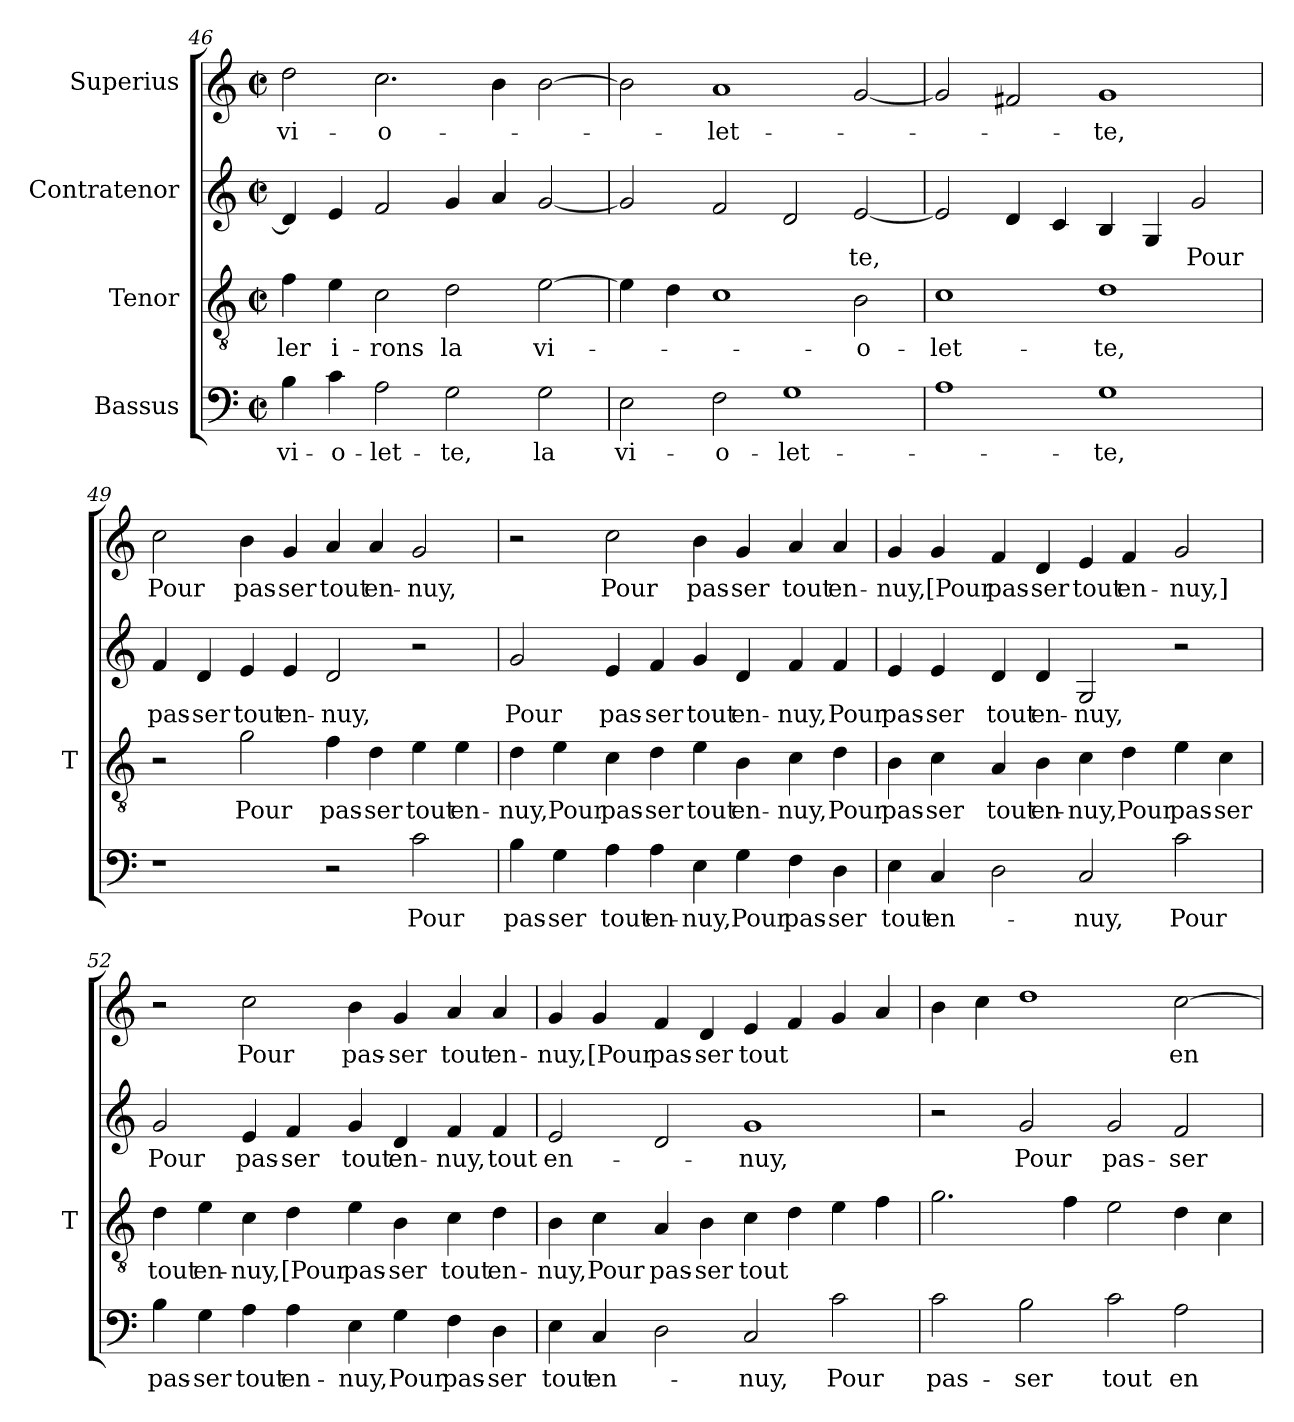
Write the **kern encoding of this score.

**kern	**text	**kern	**text	**kern	**text	**kern	**text
*part4	*part4	*part3	*part3	*part2	*part2	*part1	*part1
*staff4	*staff4	*staff3	*staff3	*staff2	*staff2	*staff1	*staff1
*I"Bassus	*	*I"Tenor	*	*I"Contratenor	*	*I"Superius	*
*	*	*I'T	*	*	*	*	*
*clefF4	*	*clefGv2	*	*clefG2	*	*clefG2	*
*k[]	*	*k[]	*	*k[]	*	*k[]	*
*C:	*	*C:	*	*C:	*	*C:	*
*M2/2	*	*M2/2	*	*M2/2	*	*M2/2	*
*met(c|)	*	*met(c|)	*	*met(c|)	*	*met(c|)	*
=46	=46	=46	=46	=46	=46	=46	=46
4B	vi-	4f	-ler	4d]	.	2dd	vi-
4c	o-	4e	i-	4e	.	.	.
2A	let-	2c	-rons	2f	.	2.cc	o-
2G	-te,	2d	-la	4g	.	.	.
.	.	.	.	4a	.	4b	.
2G	-la	[2e	vi-	[2g	.	[2b	.
=47	=47	=47	=47	=47	=47	=47	=47
2E	vi-	4e]	.	2g]	.	2b]	.
.	.	4d	.	.	.	.	.
2F	o-	1c	.	2f	.	1a	let-
1G	let-	.	.	2d	.	.	.
.	.	2B	o-	[2e	-te,	[2g	.
!!LO:PB:g=z
=48	=48	=48	=48	=48	=48	=48	=48
1A	.	1c	let-	2e]	.	2g]	.
.	.	.	.	4d	.	2f#X	.
.	.	.	.	4c	.	.	.
1G	-te,	1d	-te,	4B	.	1g	-te,
.	.	.	.	4G	.	.	.
.	.	.	.	2g	-Pour	.	.
=49	=49	=49	=49	=49	=49	=49	=49
1r	.	2r	.	4f	pas-	2cc	-Pour
.	.	.	.	4d	-ser	.	.
.	.	2g	-Pour	4e	-tout	4b	pas-
.	.	.	.	4e	en-	4g	-ser
2r	.	4f	pas-	2d	-nuy,	4a	-tout
.	.	4d	-ser	.	.	4a	en-
2c	-Pour	4e	-tout	2r	.	2g	-nuy,
.	.	4e	en-	.	.	.	.
=50	=50	=50	=50	=50	=50	=50	=50
4B	pas-	4d	-nuy,	2g	-Pour	2r	.
4G	-ser	4e	-Pour	.	.	.	.
4A	-tout	4c	pas-	4e	pas-	2cc	-Pour
4A	en-	4d	-ser	4f	-ser	.	.
4E	-nuy,	4e	-tout	4g	-tout	4b	pas-
4G	-Pour	4B	en-	4d	en-	4g	-ser
4F	pas-	4c	-nuy,	4f	-nuy,	4a	-tout
4D	-ser	4d	-Pour	4f	-Pour	4a	en-
!!LO:PB:g=z
=51	=51	=51	=51	=51	=51	=51	=51
4E	-tout	4B	pas-	4e	pas-	4g	-nuy,
4C	en-	4c	-ser	4e	-ser	4g	-[Pour
2D	.	4A	-tout	4d	-tout	4f	pas-
.	.	4B	en-	4d	en-	4d	-ser
2C	-nuy,	4c	-nuy,	2G	-nuy,	4e	-tout
.	.	4d	-Pour	.	.	4f	en-
2c	-Pour	4e	pas-	2r	.	2g	-nuy,]
.	.	4c	-ser	.	.	.	.
=52	=52	=52	=52	=52	=52	=52	=52
4B	pas-	4d	-tout	2g	-Pour	2r	.
4G	-ser	4e	en-	.	.	.	.
4A	-tout	4c	-nuy,	4e	pas-	2cc	-Pour
4A	en-	4d	-[Pour	4f	-ser	.	.
4E	-nuy,	4e	pas-	4g	-tout	4b	pas-
4G	-Pour	4B	-ser	4d	en-	4g	-ser
4F	pas-	4c	-tout	4f	-nuy,	4a	-tout
4D	-ser	4d	en-	4f	-tout	4a	en-
=53	=53	=53	=53	=53	=53	=53	=53
4E	-tout	4B	-nuy,	2e	en-	4g	-nuy,
4C	en-	4c	-Pour	.	.	4g	-[Pour
2D	.	4A	pas-	2d	.	4f	pas-
.	.	4B	-ser	.	.	4d	-ser
2C	-nuy,	4c	-tout	1g	-nuy,	4e	-tout
.	.	4d	.	.	.	4f	.
2c	-Pour	4e	.	.	.	4g	.
.	.	4f	.	.	.	4a	.
!!LO:PB:g=z
=54	=54	=54	=54	=54	=54	=54	=54
2c	pas-	2.g	.	2r	.	4b	.
.	.	.	.	.	.	4cc	.
2B	-ser	.	.	2g	-Pour	1dd	.
.	.	4f	.	.	.	.	.
2c	-tout	2e	.	2g	pas-	.	.
2A	en-	4d	.	2f	-ser	[2cc	en-
.	.	4c	.	.	.	.	.
=	=	=	=	=	=	=	=
*-	*-	*-	*-	*-	*-	*-	*-
